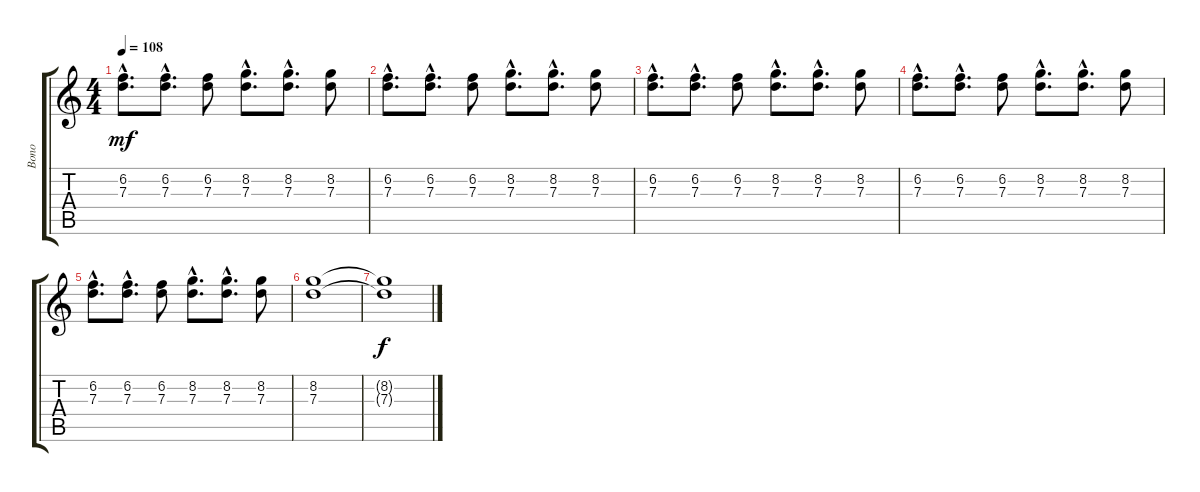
\track ("Bono" "Bono") {instrument electricguitarclean}
\staff {score tabs}
\tuning (E4 B3 G3 D3 A2 E2) {hide}
\ts (4 4)
\tempo 108
\clef g2
\ks c
(6.2{hac} 7.3{hac}).8{d dy mf} (6.2{hac} 7.3{hac}).8{d} (6.2 7.3).8 (8.2{hac} 7.3{hac}).8{d} (8.2{hac} 7.3{hac}).8{d} (8.2 7.3).8 |
(6.2{hac} 7.3{hac}).8{d} (6.2{hac} 7.3{hac}).8{d} (6.2 7.3).8 (8.2{hac} 7.3{hac}).8{d} (8.2{hac} 7.3{hac}).8{d} (8.2 7.3).8 |
(6.2{hac} 7.3{hac}).8{d} (6.2{hac} 7.3{hac}).8{d} (6.2 7.3).8 (8.2{hac} 7.3{hac}).8{d} (8.2{hac} 7.3{hac}).8{d} (8.2 7.3).8 |
(6.2{hac} 7.3{hac}).8{d} (6.2{hac} 7.3{hac}).8{d} (6.2 7.3).8 (8.2{hac} 7.3{hac}).8{d} (8.2{hac} 7.3{hac}).8{d} (8.2 7.3).8 |
(6.2{hac} 7.3{hac}).8{d} (6.2{hac} 7.3{hac}).8{d} (6.2 7.3).8 (8.2{hac} 7.3{hac}).8{d} (8.2{hac} 7.3{hac}).8{d} (8.2 7.3).8 |
(8.2 7.3).1 |
(8.2{t} 7.3{t}).1{dy f}
